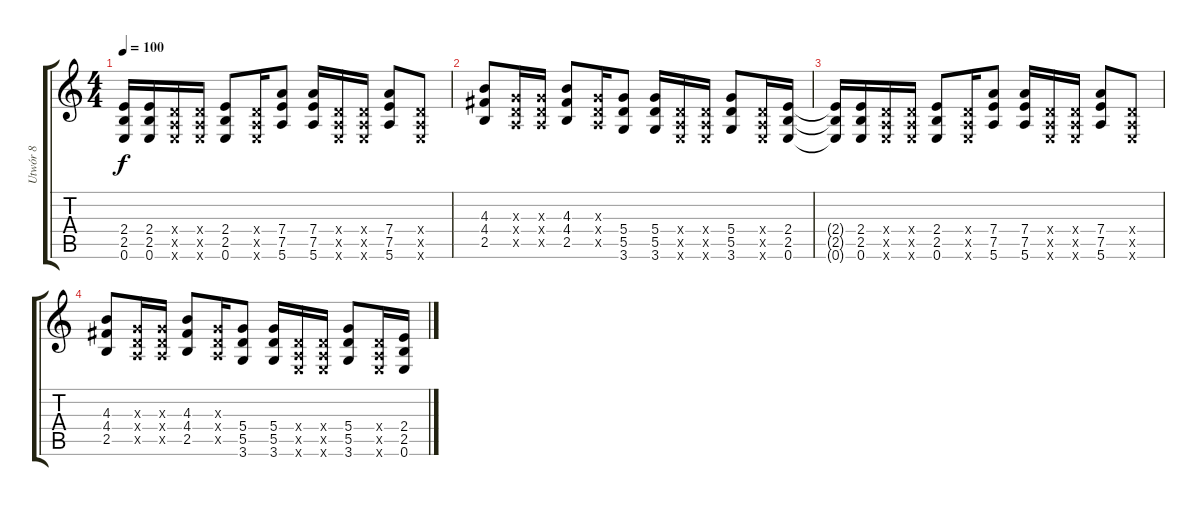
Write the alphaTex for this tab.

\track ("Utwór 8" "Utwór 8") {instrument acousticguitarsteel}
\staff {score tabs}
\tuning (E4 B3 G3 D3 A2 E2) {hide}
\ts (4 4)
\tempo 100
\clef g2
\ks c
(2.4{t} 2.5{t} 0.6{t}).16{dy f} (2.4 2.5 0.6).16 (0.4{x} 0.5{x} 0.6{x}).16 (0.4{x} 0.5{x} 0.6{x}).16 (2.4 2.5 0.6).8 (0.4{x} 0.5{x} 0.6{x}).16 (7.4 7.5 5.6).8 (7.4 7.5 5.6).16 (0.4{x} 0.5{x} 0.6{x}).16 (0.4{x} 0.5{x} 0.6{x}).16 (7.4 7.5 5.6).8 (0.4{x} 0.5{x} 0.6{x}).8 |
(4.3 4.4 2.5).8 (0.3{x} 0.4{x} 0.5{x}).16 (0.3{x} 0.4{x} 0.5{x}).16 (4.3 4.4 2.5).8 (0.3{x} 0.4{x} 0.5{x}).16 (5.4 5.5 3.6).8 (5.4 5.5 3.6).16 (0.4{x} 0.5{x} 0.6{x}).16 (0.4{x} 0.5{x} 0.6{x}).16 (5.4 5.5 3.6).8 (0.4{x} 0.5{x} 0.6{x}).16 (2.4 2.5 0.6).16 |
(2.4{t} 2.5{t} 0.6{t}).16 (2.4 2.5 0.6).16 (0.4{x} 0.5{x} 0.6{x}).16 (0.4{x} 0.5{x} 0.6{x}).16 (2.4 2.5 0.6).8 (0.4{x} 0.5{x} 0.6{x}).16 (7.4 7.5 5.6).8 (7.4 7.5 5.6).16 (0.4{x} 0.5{x} 0.6{x}).16 (0.4{x} 0.5{x} 0.6{x}).16 (7.4 7.5 5.6).8 (0.4{x} 0.5{x} 0.6{x}).8 |
(4.3 4.4 2.5).8 (0.3{x} 0.4{x} 0.5{x}).16 (0.3{x} 0.4{x} 0.5{x}).16 (4.3 4.4 2.5).8 (0.3{x} 0.4{x} 0.5{x}).16 (5.4 5.5 3.6).8 (5.4 5.5 3.6).16 (0.4{x} 0.5{x} 0.6{x}).16 (0.4{x} 0.5{x} 0.6{x}).16 (5.4 5.5 3.6).8 (0.4{x} 0.5{x} 0.6{x}).16 (2.4 2.5 0.6).16
